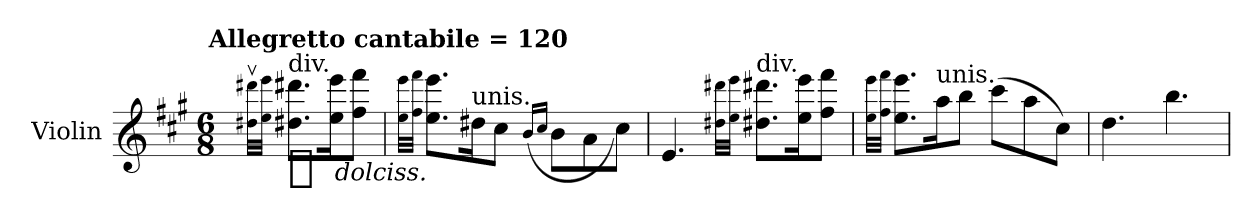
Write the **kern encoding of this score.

**kern	**dynam
*part1	*part1
*staff1	*staff1
*I"Violin	*
*I'Vln.	*
*clefG2	*
*k[f#c#g#]	*
!!LO:TX:omd:t=Allegretto cantabile  = 120
*M6/8	*
*MM60	*
=1	=1
32qqdd#Xv\ 32qqddd#Xv\LLL	.
32qqee\ 32qqeee\JJJ	.
!LO:TX:a:t=div.	!
!	!LO:DY:b:t=%s dolciss.
8.dd#\ 8.ddd#\L	mp
16ee\ 16eee\k	.
8ff#\ 8fff#\J	.
=2	=2
32qqee\ 32qqeee\LLL	.
32qqff#\ 32qqfff#\JJJ	.
8.ee\ 8.eee\L	.
!LO:TX:a:t=unis.	!
16dd#X\k	.
8cc#\J	.
(>16qqb/LL	.
16qqcc#/JJ	.
8b\L	.
8a\	.
8cc#\J)	.
=3	=3
4.e/	.
32qqdd#X\ 32qqddd#X\LLL	.
32qqee\ 32qqeee\JJJ	.
!LO:TX:a:t=div.	!
8.dd#\ 8.ddd#\L	.
16ee\ 16eee\k	.
8ff#\ 8fff#\J	.
=4	=4
32qqee\ 32qqeee\LLL	.
32qqff#\ 32qqfff#\JJJ	.
8.ee\ 8.eee\L	.
!LO:TX:a:t=unis.	!
16aa\k	.
8bb\J	.
(>8ccc#\L	.
8aa\	.
8cc#\J)	.
=5	=5
4.dd\	.
4.bb\	.
=	=
*-	*-
